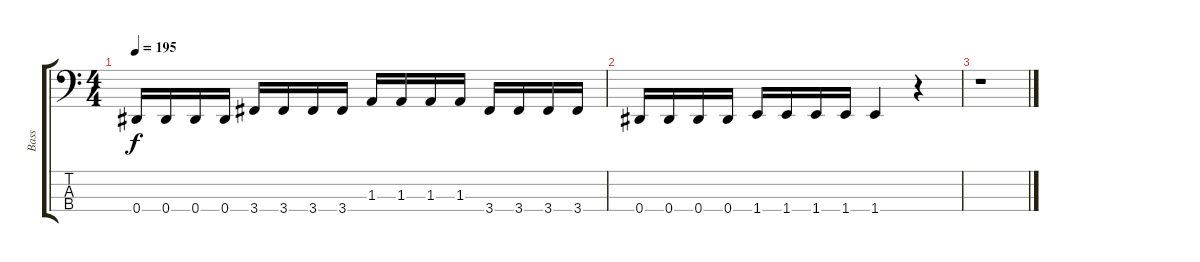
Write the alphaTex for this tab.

\track ("Bass" "Bass") {instrument electricbassfinger}
\staff {score tabs}
\tuning (Gb2 Db2 Ab1 Eb1) {hide}
\ts (4 4)
\tempo 195
\clef f4
\ks c
0.4.16{dy f} 0.4.16 0.4.16 0.4.16 3.4.16 3.4.16 3.4.16 3.4.16 1.3.16 1.3.16 1.3.16 1.3.16 3.4.16 3.4.16 3.4.16 3.4.16 |
0.4.16 0.4.16 0.4.16 0.4.16 1.4.16 1.4.16 1.4.16 1.4.16 1.4.4 r.4 |
r.1
